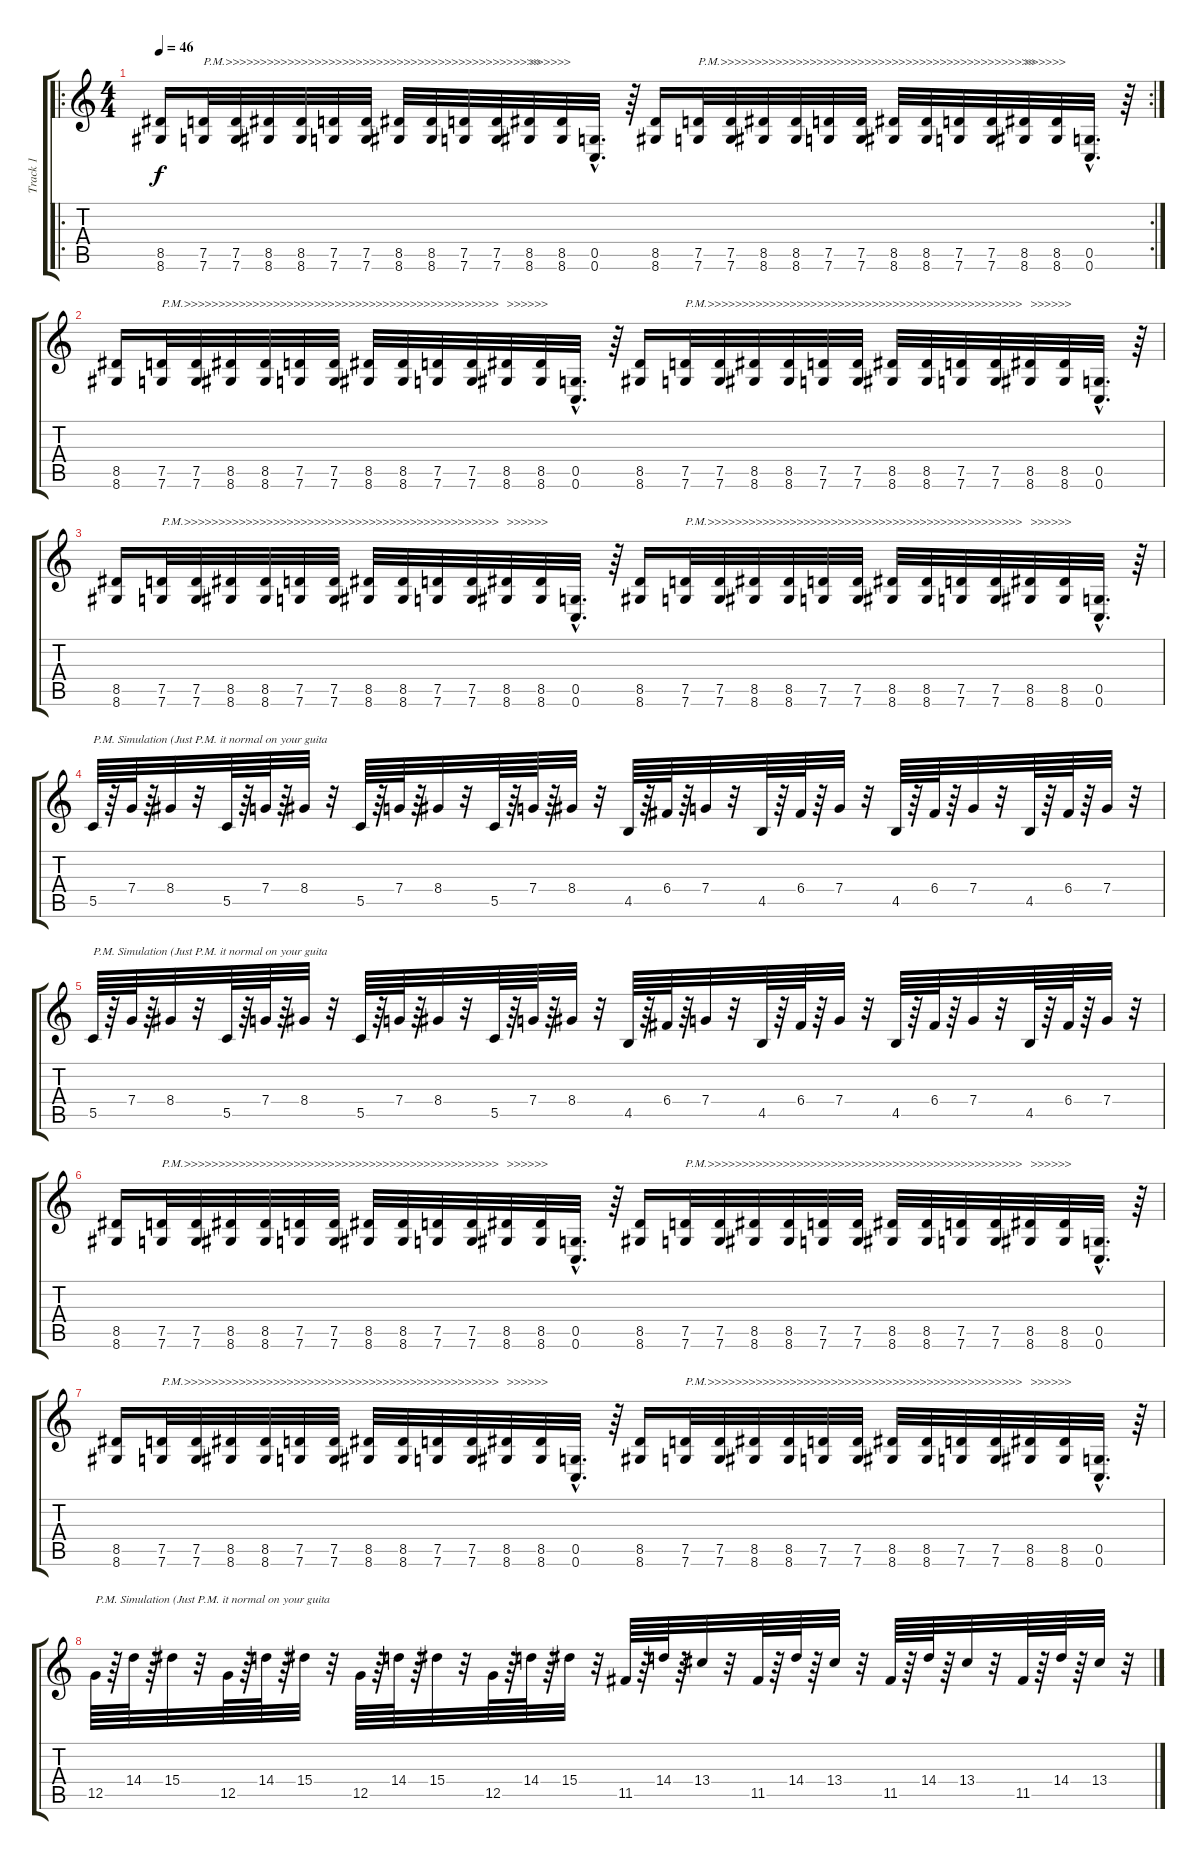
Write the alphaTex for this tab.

\track ("Track 1" "Track 1") {instrument distortionguitar}
\staff {score tabs}
\tuning (D4 A3 F3 C3 G2 C2) {hide}
\ro
\rc 2
\ts (4 4)
\tempo 46
\clef g2
\ks c
(8.5 8.6).16{dy f instrument distortionguitar} (7.5 7.6).32{txt "P.M.>>>>>>>>>>>>>>>>>>>>>>>>>>>>>>>>>>>>>>>>>>>>>>"} (7.5 7.6).32 (8.5 8.6).32 (8.5 8.6).32 (7.5 7.6).32 (7.5 7.6).32 (8.5 8.6).32 (8.5 8.6).32 (7.5 7.6).32 (7.5 7.6).32 (8.5 8.6).32{txt ">>>>>>"} (8.5 8.6).32 (0.5{hac} 0.6{hac}).32{d} r.64 (8.5 8.6).16 (7.5 7.6).32{txt "P.M.>>>>>>>>>>>>>>>>>>>>>>>>>>>>>>>>>>>>>>>>>>>>>>"} (7.5 7.6).32 (8.5 8.6).32 (8.5 8.6).32 (7.5 7.6).32 (7.5 7.6).32 (8.5 8.6).32 (8.5 8.6).32 (7.5 7.6).32 (7.5 7.6).32 (8.5 8.6).32{txt ">>>>>>"} (8.5 8.6).32 (0.5{hac} 0.6{hac}).32{d} r.64 |
(8.5 8.6).16 (7.5 7.6).32{txt "P.M.>>>>>>>>>>>>>>>>>>>>>>>>>>>>>>>>>>>>>>>>>>>>>>"} (7.5 7.6).32 (8.5 8.6).32 (8.5 8.6).32 (7.5 7.6).32 (7.5 7.6).32 (8.5 8.6).32 (8.5 8.6).32 (7.5 7.6).32 (7.5 7.6).32 (8.5 8.6).32{txt ">>>>>>"} (8.5 8.6).32 (0.5{hac} 0.6{hac}).32{d} r.64 (8.5 8.6).16 (7.5 7.6).32{txt "P.M.>>>>>>>>>>>>>>>>>>>>>>>>>>>>>>>>>>>>>>>>>>>>>>"} (7.5 7.6).32 (8.5 8.6).32 (8.5 8.6).32 (7.5 7.6).32 (7.5 7.6).32 (8.5 8.6).32 (8.5 8.6).32 (7.5 7.6).32 (7.5 7.6).32 (8.5 8.6).32{txt ">>>>>>"} (8.5 8.6).32 (0.5{hac} 0.6{hac}).32{d} r.64 |
(8.5 8.6).16 (7.5 7.6).32{txt "P.M.>>>>>>>>>>>>>>>>>>>>>>>>>>>>>>>>>>>>>>>>>>>>>>"} (7.5 7.6).32 (8.5 8.6).32 (8.5 8.6).32 (7.5 7.6).32 (7.5 7.6).32 (8.5 8.6).32 (8.5 8.6).32 (7.5 7.6).32 (7.5 7.6).32 (8.5 8.6).32{txt ">>>>>>"} (8.5 8.6).32 (0.5{hac} 0.6{hac}).32{d} r.64 (8.5 8.6).16 (7.5 7.6).32{txt "P.M.>>>>>>>>>>>>>>>>>>>>>>>>>>>>>>>>>>>>>>>>>>>>>>"} (7.5 7.6).32 (8.5 8.6).32 (8.5 8.6).32 (7.5 7.6).32 (7.5 7.6).32 (8.5 8.6).32 (8.5 8.6).32 (7.5 7.6).32 (7.5 7.6).32 (8.5 8.6).32{txt ">>>>>>"} (8.5 8.6).32 (0.5{hac} 0.6{hac}).32{d} r.64 |
5.5.64{txt "P.M. Simulation (Just P.M. it normal on your guita"} r.64 7.4.64 r.64 8.4.32 r.32 5.5.64 r.64 7.4.64 r.64 8.4.32 r.32 5.5.64 r.64 7.4.64 r.64 8.4.32 r.32 5.5.64 r.64 7.4.64 r.64 8.4.32 r.32 4.5.64 r.64 6.4.64 r.64 7.4.32 r.32 4.5.64 r.64 6.4.64 r.64 7.4.32 r.32 4.5.64 r.64 6.4.64 r.64 7.4.32 r.32 4.5.64 r.64 6.4.64 r.64 7.4.32 r.32 |
5.5.64{txt "P.M. Simulation (Just P.M. it normal on your guita"} r.64 7.4.64 r.64 8.4.32 r.32 5.5.64 r.64 7.4.64 r.64 8.4.32 r.32 5.5.64 r.64 7.4.64 r.64 8.4.32 r.32 5.5.64 r.64 7.4.64 r.64 8.4.32 r.32 4.5.64 r.64 6.4.64 r.64 7.4.32 r.32 4.5.64 r.64 6.4.64 r.64 7.4.32 r.32 4.5.64 r.64 6.4.64 r.64 7.4.32 r.32 4.5.64 r.64 6.4.64 r.64 7.4.32 r.32 |
(8.5 8.6).16 (7.5 7.6).32{txt "P.M.>>>>>>>>>>>>>>>>>>>>>>>>>>>>>>>>>>>>>>>>>>>>>>"} (7.5 7.6).32 (8.5 8.6).32 (8.5 8.6).32 (7.5 7.6).32 (7.5 7.6).32 (8.5 8.6).32 (8.5 8.6).32 (7.5 7.6).32 (7.5 7.6).32 (8.5 8.6).32{txt ">>>>>>"} (8.5 8.6).32 (0.5{hac} 0.6{hac}).32{d} r.64 (8.5 8.6).16 (7.5 7.6).32{txt "P.M.>>>>>>>>>>>>>>>>>>>>>>>>>>>>>>>>>>>>>>>>>>>>>>"} (7.5 7.6).32 (8.5 8.6).32 (8.5 8.6).32 (7.5 7.6).32 (7.5 7.6).32 (8.5 8.6).32 (8.5 8.6).32 (7.5 7.6).32 (7.5 7.6).32 (8.5 8.6).32{txt ">>>>>>"} (8.5 8.6).32 (0.5{hac} 0.6{hac}).32{d} r.64 |
(8.5 8.6).16 (7.5 7.6).32{txt "P.M.>>>>>>>>>>>>>>>>>>>>>>>>>>>>>>>>>>>>>>>>>>>>>>"} (7.5 7.6).32 (8.5 8.6).32 (8.5 8.6).32 (7.5 7.6).32 (7.5 7.6).32 (8.5 8.6).32 (8.5 8.6).32 (7.5 7.6).32 (7.5 7.6).32 (8.5 8.6).32{txt ">>>>>>"} (8.5 8.6).32 (0.5{hac} 0.6{hac}).32{d} r.64 (8.5 8.6).16 (7.5 7.6).32{txt "P.M.>>>>>>>>>>>>>>>>>>>>>>>>>>>>>>>>>>>>>>>>>>>>>>"} (7.5 7.6).32 (8.5 8.6).32 (8.5 8.6).32 (7.5 7.6).32 (7.5 7.6).32 (8.5 8.6).32 (8.5 8.6).32 (7.5 7.6).32 (7.5 7.6).32 (8.5 8.6).32{txt ">>>>>>"} (8.5 8.6).32 (0.5{hac} 0.6{hac}).32{d} r.64 |
12.5.64{txt "P.M. Simulation (Just P.M. it normal on your guita"} r.64 14.4.64 r.64 15.4.32 r.32 12.5.64 r.64 14.4.64 r.64 15.4.32 r.32 12.5.64 r.64 14.4.64 r.64 15.4.32 r.32 12.5.64 r.64 14.4.64 r.64 15.4.32 r.32 11.5.64 r.64 14.4.64 r.64 13.4.32 r.32 11.5.64 r.64 14.4.64 r.64 13.4.32 r.32 11.5.64 r.64 14.4.64 r.64 13.4.32 r.32 11.5.64 r.64 14.4.64 r.64 13.4.32 r.32
